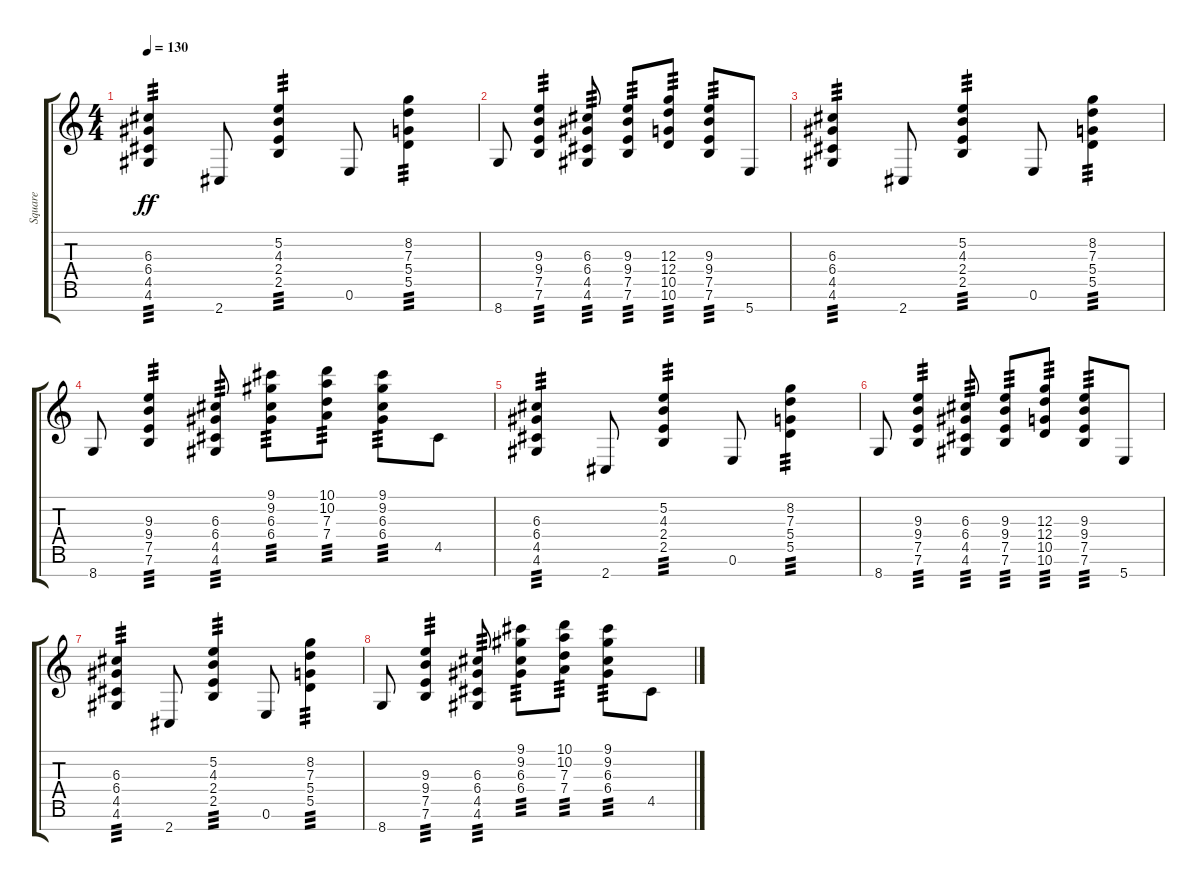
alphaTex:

\track ("Square" "Square") {instrument electricguitarjazz}
\staff {score tabs}
\tuning (E4 B3 G3 D3 A2 E2 B1) {hide}
\ts (4 4)
\tempo 130
\clef g2
\ks c
(6.3 6.4 4.5 4.6).4{tp 3 dy ff} 2.7.8 (5.2 4.3 2.4 2.5).4{tp 3} 0.6.8 (8.2 7.3 5.4 5.5).4{tp 3} |
8.7.8 (9.3 9.4 7.5 7.6).4{tp 3} (6.3 6.4 4.5 4.6).8{tp 3} (9.3 9.4 7.5 7.6).8{tp 3} (12.3 12.4 10.5 10.6).8{tp 3} (9.3 9.4 7.5 7.6).8{tp 3} 5.7.8 |
(6.3 6.4 4.5 4.6).4{tp 3} 2.7.8 (5.2 4.3 2.4 2.5).4{tp 3} 0.6.8 (8.2 7.3 5.4 5.5).4{tp 3} |
8.7.8 (9.3 9.4 7.5 7.6).4{tp 3} (6.3 6.4 4.5 4.6).8{tp 3} (9.1 9.2 6.3 6.4).8{tp 3} (10.1 10.2 7.3 7.4).8{tp 3} (9.1 9.2 6.3 6.4).8{tp 3} 4.5.8 |
(6.3 6.4 4.5 4.6).4{tp 3} 2.7.8 (5.2 4.3 2.4 2.5).4{tp 3} 0.6.8 (8.2 7.3 5.4 5.5).4{tp 3} |
8.7.8 (9.3 9.4 7.5 7.6).4{tp 3} (6.3 6.4 4.5 4.6).8{tp 3} (9.3 9.4 7.5 7.6).8{tp 3} (12.3 12.4 10.5 10.6).8{tp 3} (9.3 9.4 7.5 7.6).8{tp 3} 5.7.8 |
(6.3 6.4 4.5 4.6).4{tp 3} 2.7.8 (5.2 4.3 2.4 2.5).4{tp 3} 0.6.8 (8.2 7.3 5.4 5.5).4{tp 3} |
8.7.8 (9.3 9.4 7.5 7.6).4{tp 3} (6.3 6.4 4.5 4.6).8{tp 3} (9.1 9.2 6.3 6.4).8{tp 3} (10.1 10.2 7.3 7.4).8{tp 3} (9.1 9.2 6.3 6.4).8{tp 3} 4.5.8
